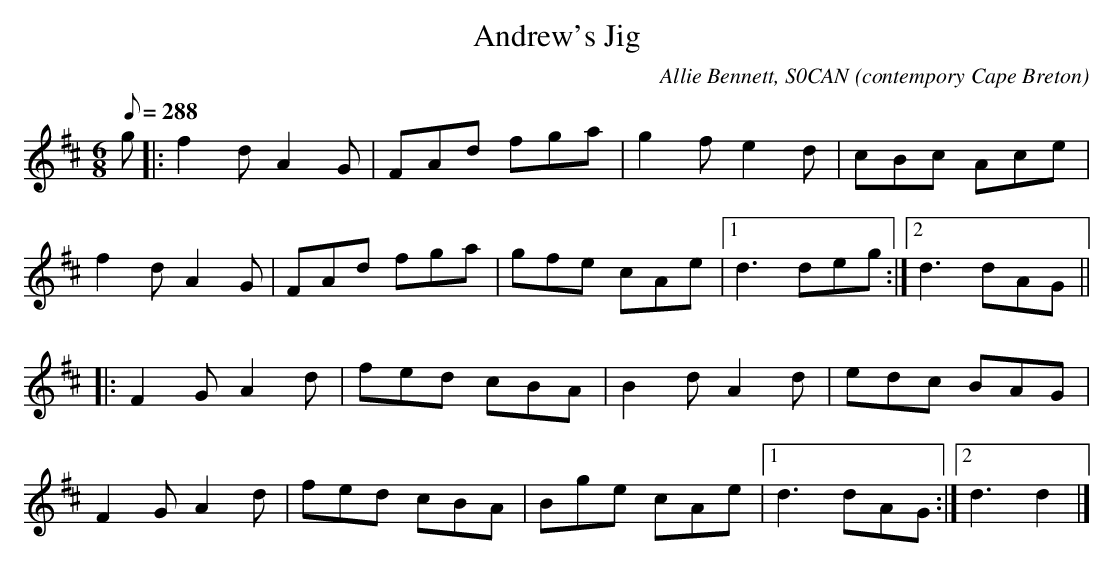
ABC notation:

X:1
T:Andrew's Jig
C:Allie Bennett, S0CAN
O:contempory Cape Breton
L:1/8
M:6/8
Q:288
K:D
g|:f2 d A2 G|FAd fga|g2 f e2 d|cBc Ace|
f2 d A2 G|FAd fga|gfe cAe|1d3 deg:|2d3 dAG||
|:F2 G A2 d|fed cBA|B2	d A2 d|edc BAG|
F2 G A2 d|fed cBA|Bge cAe|1d3 dAG:|2d3 d2|]
